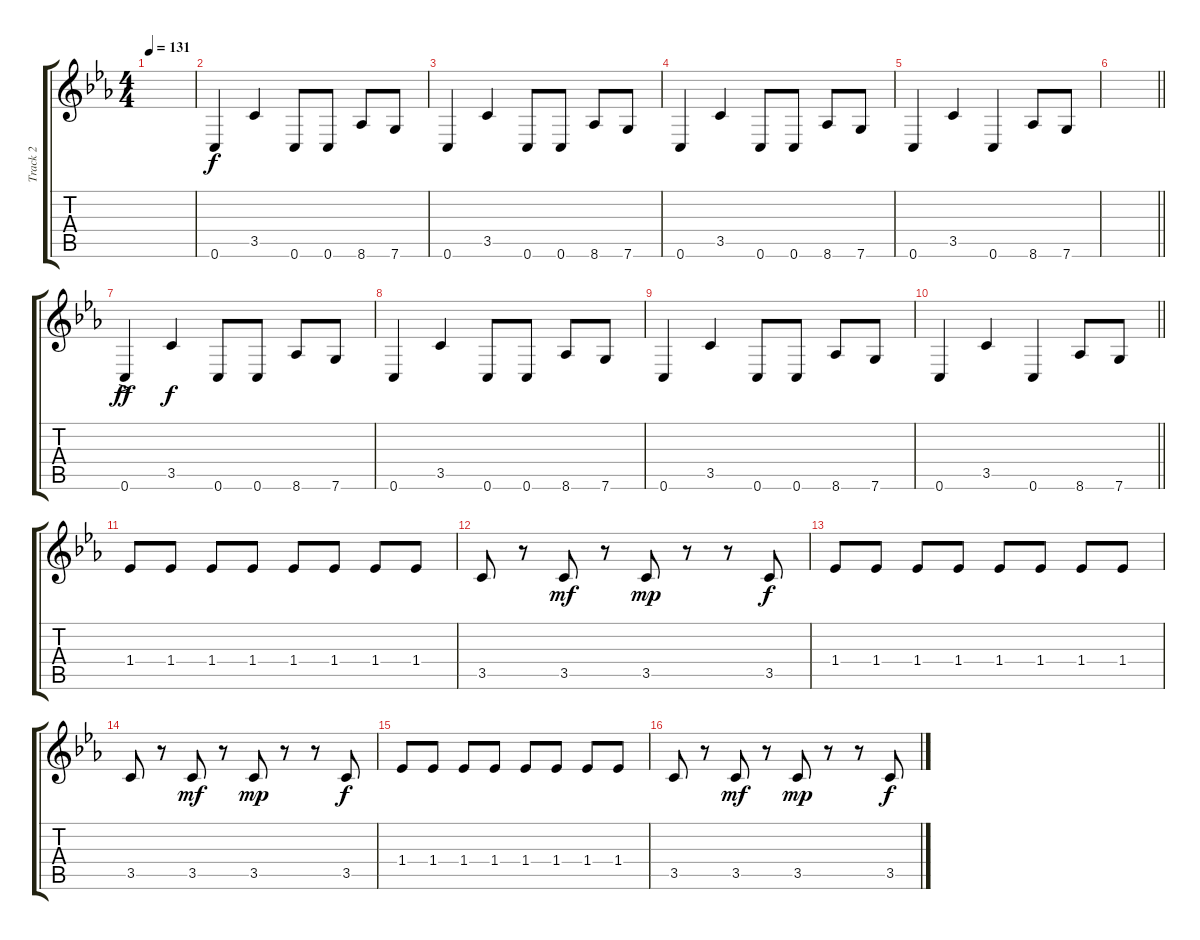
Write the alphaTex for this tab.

\track ("Track 2" "Track 2") {instrument distortionguitar}
\staff {score tabs}
\tuning (E4 B3 G3 D3 A2 C2) {hide}
\ts (4 4)
\tempo 131
\clef g2
\ks cminor
|
0.6.4 3.5.4 0.6.8 0.6.8 8.6.8 7.6.8 |
0.6.4 3.5.4 0.6.8 0.6.8 8.6.8 7.6.8 |
0.6.4 3.5.4 0.6.8 0.6.8 8.6.8 7.6.8 |
0.6.4 3.5.4 0.6.4 8.6.8 7.6.8 |
\barLineRight lightlight
|
0.6{ac}.4{dy ff} 3.5.4{dy f} 0.6.8 0.6.8 8.6.8 7.6.8 |
0.6.4 3.5.4 0.6.8 0.6.8 8.6.8 7.6.8 |
0.6.4 3.5.4 0.6.8 0.6.8 8.6.8 7.6.8 |
\barLineRight lightlight
0.6.4 3.5.4 0.6.4 8.6.8 7.6.8 |
1.4.8 1.4.8 1.4.8 1.4.8 1.4.8 1.4.8 1.4.8 1.4.8 |
3.5.8 r.8 3.5.8{dy mf} r.8 3.5.8{dy mp} r.8 r.8 3.5.8{dy f} |
1.4.8 1.4.8 1.4.8 1.4.8 1.4.8 1.4.8 1.4.8 1.4.8 |
3.5.8 r.8 3.5.8{dy mf} r.8 3.5.8{dy mp} r.8 r.8 3.5.8{dy f} |
1.4.8 1.4.8 1.4.8 1.4.8 1.4.8 1.4.8 1.4.8 1.4.8 |
3.5.8 r.8 3.5.8{dy mf} r.8 3.5.8{dy mp} r.8 r.8 3.5.8{dy f}
